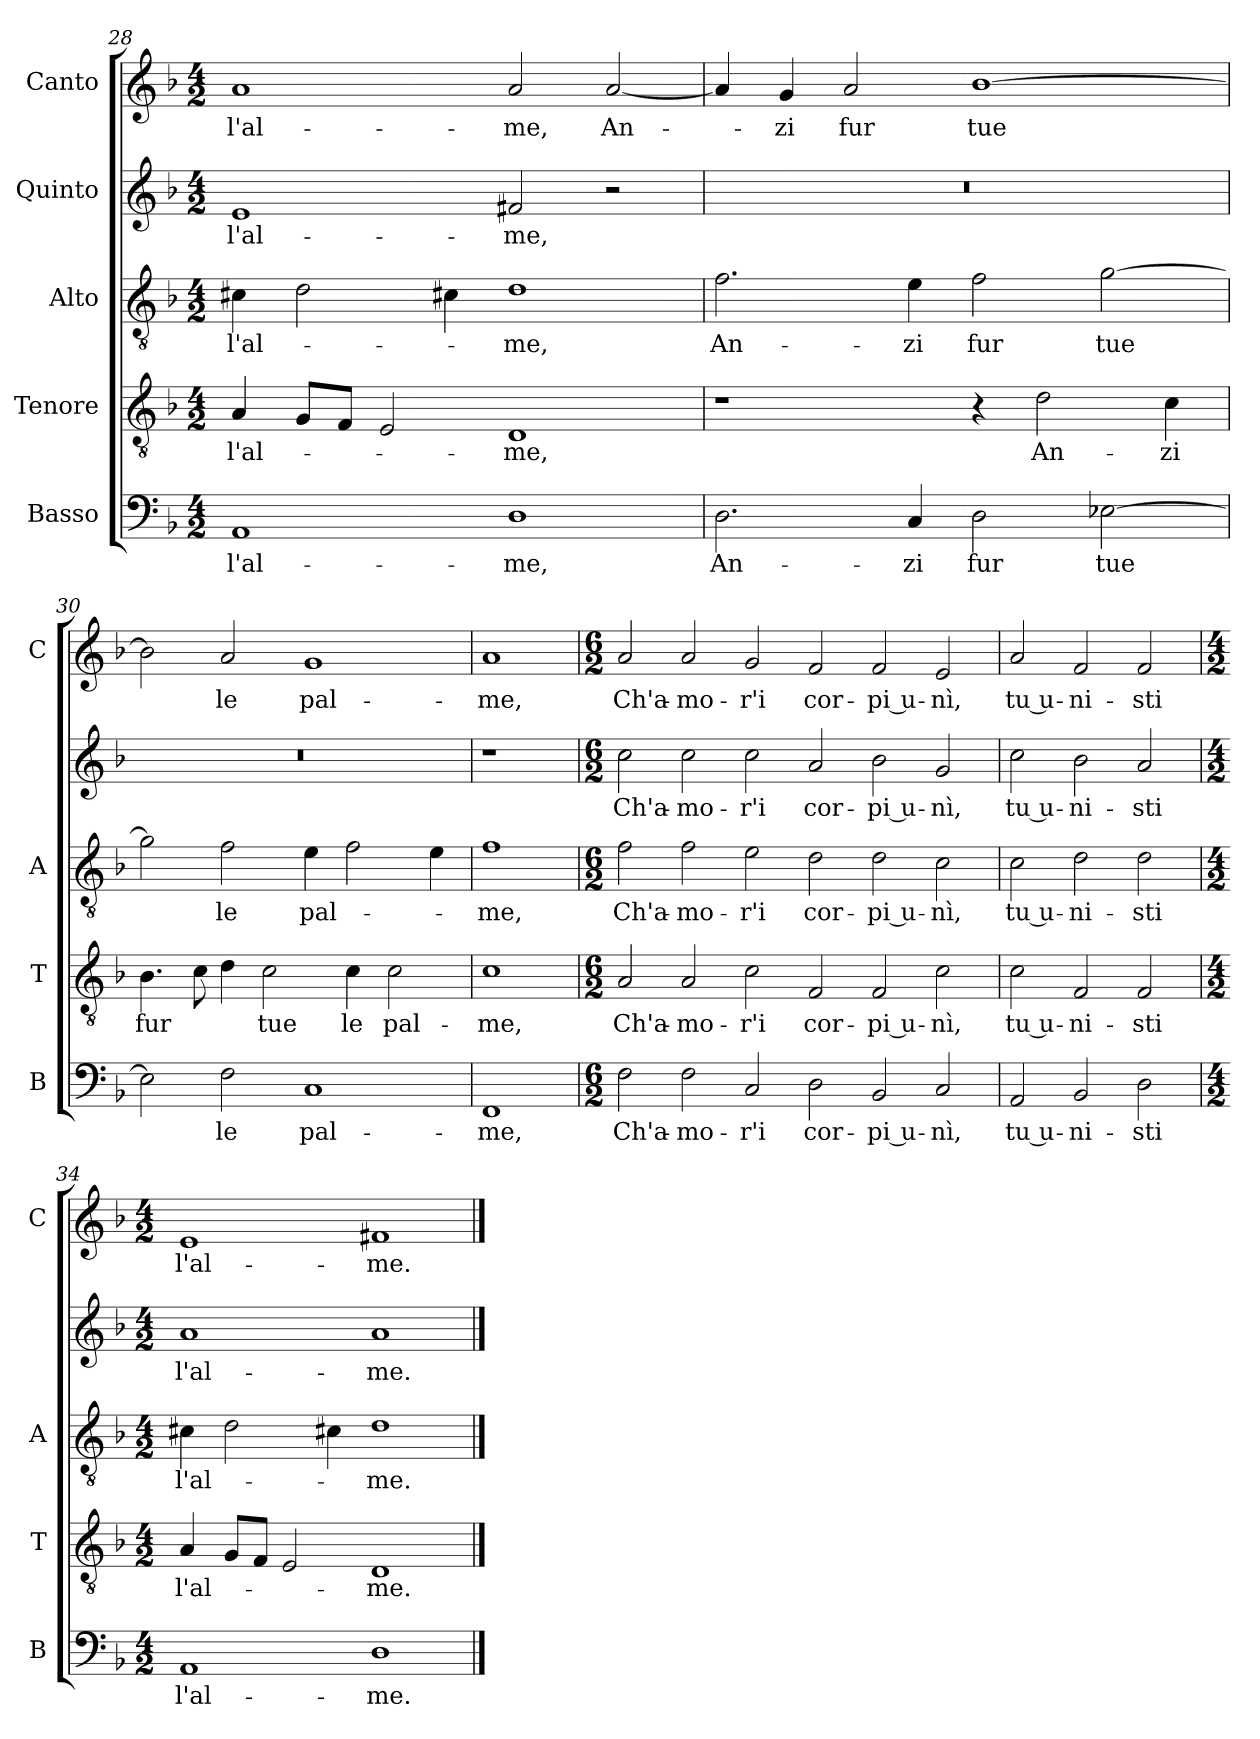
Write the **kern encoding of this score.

**kern	**text	**kern	**text	**kern	**text	**kern	**text	**kern	**text
*part5	*part5	*part4	*part4	*part3	*part3	*part2	*part2	*part1	*part1
*staff5	*staff5	*staff4	*staff4	*staff3	*staff3	*staff2	*staff2	*staff1	*staff1
*I"Basso	*	*I"Tenore	*	*I"Alto	*	*I"Quinto	*	*I"Canto	*
*I'B	*	*I'T	*	*I'A	*	*	*	*I'C	*
*clefF4	*	*clefGv2	*	*clefGv2	*	*clefG2	*	*clefG2	*
*k[b-]	*	*k[b-]	*	*k[b-]	*	*k[b-]	*	*k[b-]	*
*d:	*	*d:	*	*d:	*	*d:	*	*d:	*
*M4/2	*	*M4/2	*	*M4/2	*	*M4/2	*	*M4/2	*
=28	=28	=28	=28	=28	=28	=28	=28	=28	=28
1AA	l'al-	4A	l'al-	4c#X	l'al-	1e	l'al-	1a	l'al-
.	.	8GL	.	2d	.	.	.	.	.
.	.	8FJ	.	.	.	.	.	.	.
.	.	2E	.	.	.	.	.	.	.
.	.	.	.	4c#X	.	.	.	.	.
1D	-me,	1D	-me,	1d	-me,	2f#X	-me,	2a	-me,
.	.	.	.	.	.	2r	.	[2a	An-
=29	=29	=29	=29	=29	=29	=29	=29	=29	=29
2.D	An-	1r	.	2.f	An-	0r	.	4a]	.
.	.	.	.	.	.	.	.	4g	-zi
.	.	.	.	.	.	.	.	2a	fur
4C	-zi	.	.	4e	-zi	.	.	.	.
2D	fur	4r	.	2f	fur	.	.	[1b-	tue
.	.	2d	An-	.	.	.	.	.	.
[2E-X	tue	.	.	[2g	tue	.	.	.	.
.	.	4c	-zi	.	.	.	.	.	.
=30	=30	=30	=30	=30	=30	=30	=30	=30	=30
2E-]	.	4.B-	fur	2g]	.	0r	.	2b-]	.
.	.	8c	.	.	.	.	.	.	.
2F	le	4d	.	2f	le	.	.	2a	le
.	.	2c	tue	.	.	.	.	.	.
1C	pal-	.	.	4e	pal-	.	.	1g	pal-
.	.	4c	le	2f	.	.	.	.	.
.	.	2c	pal-	.	.	.	.	.	.
.	.	.	.	4e	.	.	.	.	.
=31	=31	=31	=31	=31	=31	=31	=31	=31	=31
1FF	-me,	1c	-me,	1f	-me,	1r	.	1a	-me,
=32	=32	=32	=32	=32	=32	=32	=32	=32	=32
*M6/2	*	*M6/2	*	*M6/2	*	*M6/2	*	*M6/2	*
2F	Ch'a-	2A	Ch'a-	2f	Ch'a-	2cc	Ch'a-	2a	Ch'a-
2F	-mo-	2A	-mo-	2f	-mo-	2cc	-mo-	2a	-mo-
2C	-r'i	2c	-r'i	2e	-r'i	2cc	-r'i	2g	-r'i
2D	cor-	2F	cor-	2d	cor-	2a	cor-	2f	cor-
2BB-	-pi u-	2F	-pi u-	2d	-pi u-	2b-	-pi u-	2f	-pi u-
2C	-nì,	2c	-nì,	2c	-nì,	2g	-nì,	2e	-nì,
=33	=33	=33	=33	=33	=33	=33	=33	=33	=33
2AA	tu u-	2c	tu u-	2c	tu u-	2cc	tu u-	2a	tu u-
2BB-	-ni-	2F	-ni-	2d	-ni-	2b-	-ni-	2f	-ni-
2D	-sti	2F	-sti	2d	-sti	2a	-sti	2f	-sti
=34	=34	=34	=34	=34	=34	=34	=34	=34	=34
*M4/2	*	*M4/2	*	*M4/2	*	*M4/2	*	*M4/2	*
1AA	l'al-	4A	l'al-	4c#X	l'al-	1a	l'al-	1e	l'al-
.	.	8GL	.	2d	.	.	.	.	.
.	.	8FJ	.	.	.	.	.	.	.
.	.	2E	.	.	.	.	.	.	.
.	.	.	.	4c#X	.	.	.	.	.
1D	-me.	1D	-me.	1d	-me.	1a	-me.	1f#X	-me.
==	==	==	==	==	==	==	==	==	==
*-	*-	*-	*-	*-	*-	*-	*-	*-	*-
